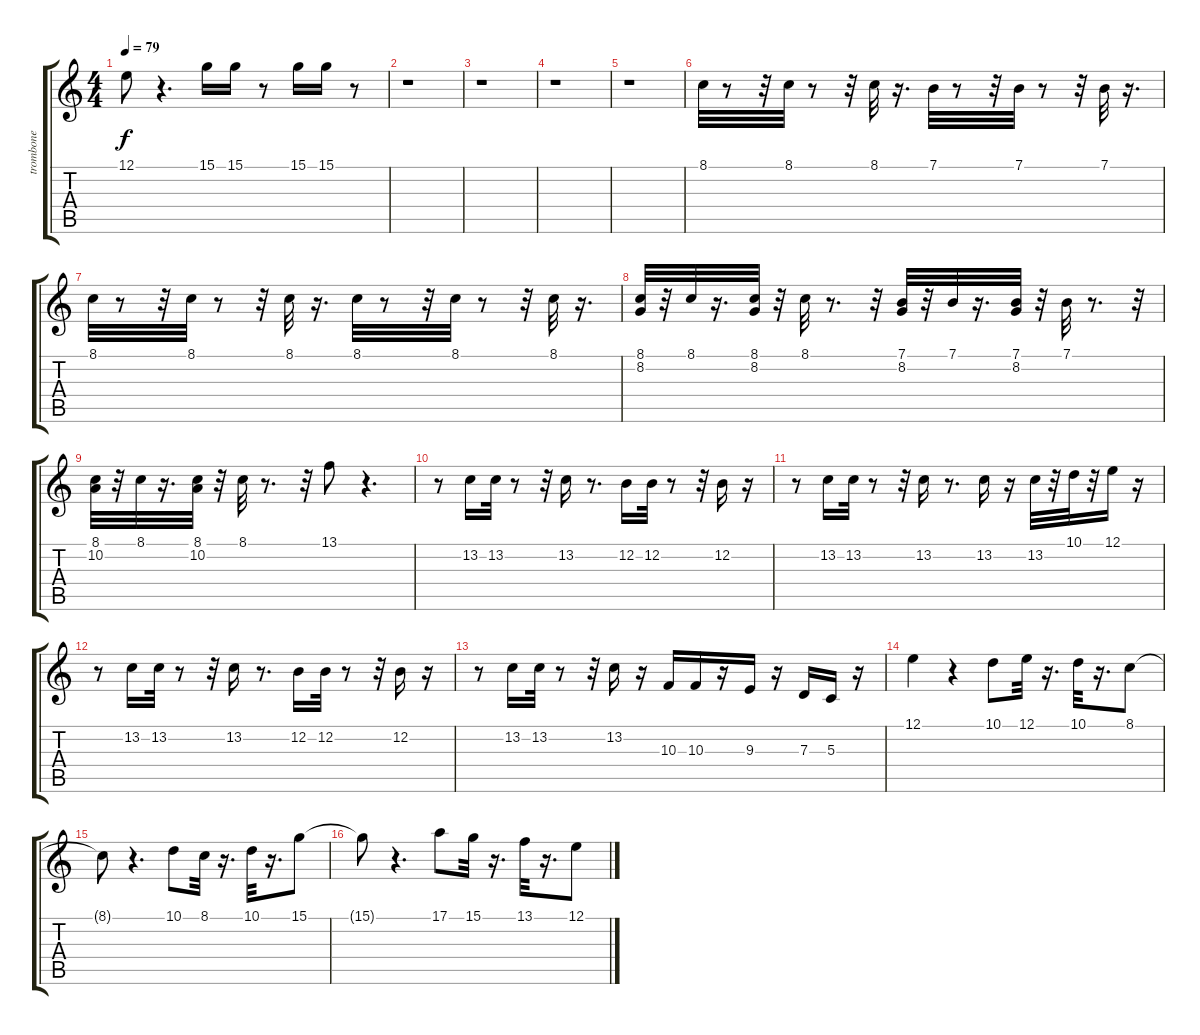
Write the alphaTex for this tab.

\track ("trombone" "trombone") {instrument trombone}
\staff {score tabs}
\tuning (E4 B3 G3 D3 A2 E2) {hide}
\ts (4 4)
\tempo 79
\clef g2
\ks c
12.1{t}.8{dy f} r.4{d} 15.1.16 15.1.16 r.8 15.1.16 15.1.16 r.8 |
r.1 |
r.1 |
r.1 |
r.1 |
8.1.32 r.8 r.32 8.1.32 r.8 r.32 8.1.32 r.16{d} 7.1.32 r.8 r.32 7.1.32 r.8 r.32 7.1.32 r.16{d} |
8.1.32 r.8 r.32 8.1.32 r.8 r.32 8.1.32 r.16{d} 8.1.32 r.8 r.32 8.1.32 r.8 r.32 8.1.32 r.16{d} |
(8.1 8.2).32 r.32 8.1.32 r.16{d} (8.1 8.2).32 r.32 8.1.32 r.8{d} r.32 (7.1 8.2).32 r.32 7.1.32 r.16{d} (7.1 8.2).32 r.32 7.1.32 r.8{d} r.32 |
(8.1 10.2).32 r.32 8.1.32 r.16{d} (8.1 10.2).32 r.32 8.1.32 r.8{d} r.32 13.1.8 r.4{d} |
r.8 13.2.16 13.2.32 r.8 r.32 13.2.16 r.8{d} 12.2.16 12.2.32 r.8 r.32 12.2.16 r.16 |
r.8 13.2.16 13.2.32 r.8 r.32 13.2.16 r.8{d} 13.2.16 r.16 13.2.32 r.32 10.1.32 r.32 12.1.16 r.16 |
r.8 13.2.16 13.2.32 r.8 r.32 13.2.16 r.8{d} 12.2.16 12.2.32 r.8 r.32 12.2.16 r.16 |
r.8 13.2.16 13.2.32 r.8 r.32 13.2.16 r.16 10.3.16 10.3.16 r.16 9.3.16 r.16 7.3.16 5.3.16 r.16 |
12.1.4 r.4 10.1.8 12.1.32 r.16{d} 10.1.32 r.16{d} 8.1.8 |
8.1{t}.8 r.4{d} 10.1.8 8.1.32 r.16{d} 10.1.32 r.16{d} 15.1.8 |
15.1{t}.8 r.4{d} 17.1.8 15.1.32 r.16{d} 13.1.32 r.16{d} 12.1.8
